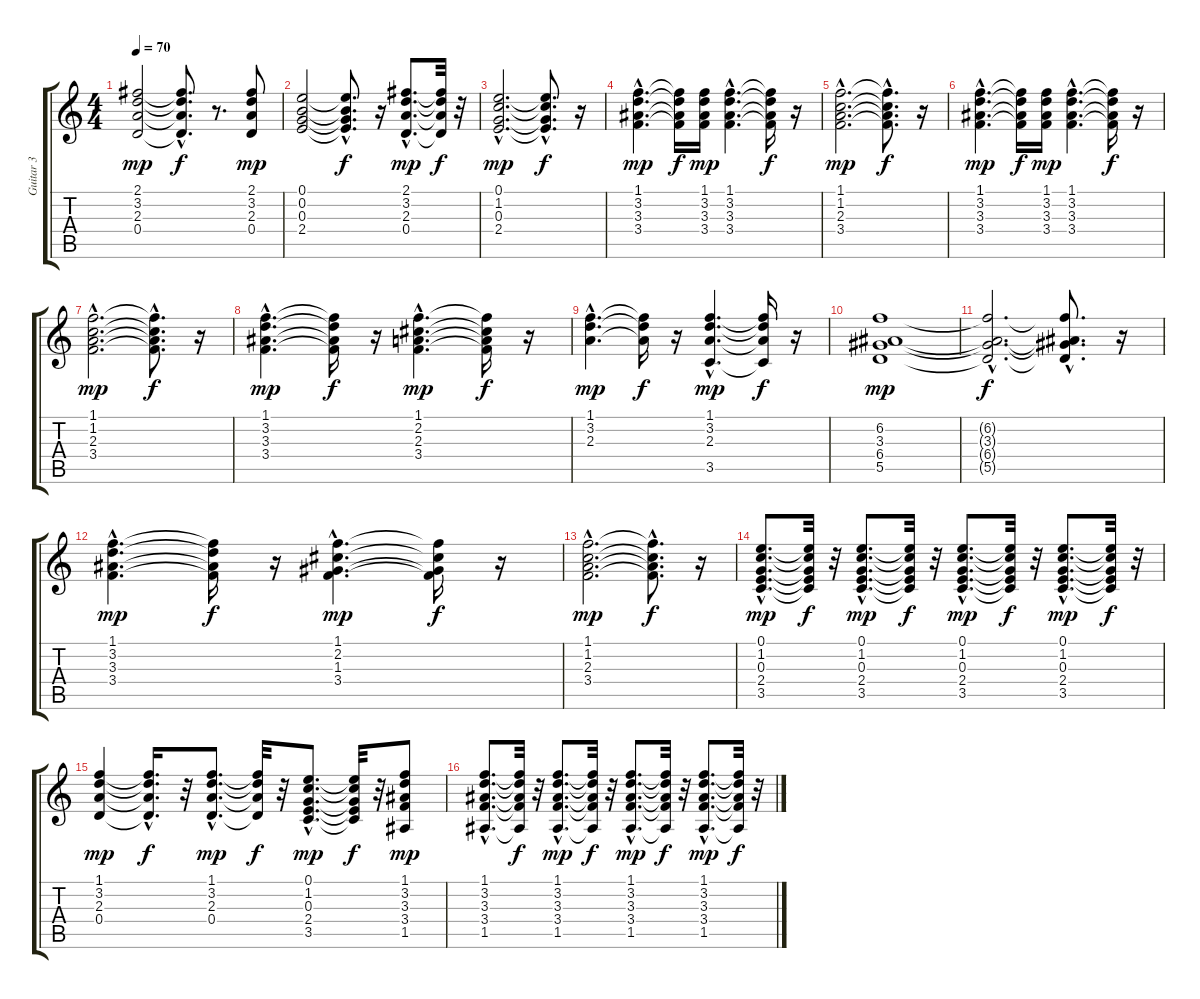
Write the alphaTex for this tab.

\track ("Guitar 3" "Guitar 3") {instrument acousticguitarsteel}
\staff {score tabs}
\tuning (E4 B3 G3 D3 A2 E2) {hide}
\ts (4 4)
\tempo 70
\clef g2
\ks c
(2.1 3.2 2.3 0.4).2{dy mp} (2.1{hac t} 3.2{hac t} 2.3{hac t} 0.4{hac t}).8{d dy f} r.8{d} (2.1 3.2 2.3 0.4).8{dy mp} |
(0.1 0.2 0.3 2.4).2 (0.1{hac t} 0.2{hac t} 0.3{hac t} 2.4{hac t}).8{d dy f} r.16 (2.1{hac} 3.2{hac} 2.3{hac} 0.4{hac}).8{d dy mp} (2.1{t} 3.2{t} 2.3{t} 0.4{t}).32{dy f} r.32 |
(0.1{hac} 1.2{hac} 0.3{hac} 2.4{hac}).2{d dy mp} (0.1{hac t} 1.2{hac t} 0.3{hac t} 2.4{hac t}).8{d dy f} r.16 |
(1.1{hac} 3.2{hac} 3.3{hac} 3.4{hac}).4{d dy mp instrument distortionguitar} (1.1{t} 3.2{t} 3.3{t} 3.4{t}).16{dy f} (1.1 3.2 3.3 3.4).16{dy mp} (1.1{hac} 3.2{hac} 3.3{hac} 3.4{hac}).4{d} (1.1{t} 3.2{t} 3.3{t} 3.4{t}).16{dy f} r.16 |
(1.1{hac} 1.2{hac} 2.3{hac} 3.4{hac}).2{d dy mp} (1.1{hac t} 1.2{hac t} 2.3{hac t} 3.4{hac t}).8{d dy f} r.16 |
(1.1{hac} 3.2{hac} 3.3{hac} 3.4{hac}).4{d dy mp} (1.1{t} 3.2{t} 3.3{t} 3.4{t}).16{dy f} (1.1 3.2 3.3 3.4).16{dy mp} (1.1{hac} 3.2{hac} 3.3{hac} 3.4{hac}).4{d} (1.1{t} 3.2{t} 3.3{t} 3.4{t}).16{dy f} r.16 |
(1.1{hac} 1.2{hac} 2.3{hac} 3.4{hac}).2{d dy mp} (1.1{hac t} 1.2{hac t} 2.3{hac t} 3.4{hac t}).8{d dy f} r.16 |
(1.1{hac} 3.2{hac} 3.3{hac} 3.4{hac}).4{d dy mp} (1.1{t} 3.2{t} 3.3{t} 3.4{t}).16{dy f} r.16 (1.1{hac} 2.2{hac} 2.3{hac} 3.4{hac}).4{d dy mp} (1.1{t} 2.2{t} 2.3{t} 3.4{t}).16{dy f} r.16 |
(1.1{hac} 3.2{hac} 2.3{hac}).4{d dy mp} (1.1{t} 3.2{t} 2.3{t}).16{dy f} r.16 (1.1{hac} 3.2{hac} 2.3{hac} 3.5{hac}).4{d dy mp} (1.1{t} 3.2{t} 2.3{t} 3.5{t}).16{dy f} r.16 |
(6.2 3.3 6.4 5.5).1{dy mp} |
(6.2{hac t} 3.3{hac t} 6.4{hac t} 5.5{hac t}).2{d dy f} (6.2{hac t} 3.3{hac t} 6.4{hac t} 5.5{hac t}).8{d} r.16 |
(1.1{hac} 3.2{hac} 3.3{hac} 3.4{hac}).4{d dy mp} (1.1{t} 3.2{t} 3.3{t} 3.4{t}).16{dy f} r.16 (1.1{hac} 2.2{hac} 1.3{hac} 3.4{hac}).4{d dy mp} (1.1{t} 2.2{t} 1.3{t} 3.4{t}).16{dy f} r.16 |
(1.1{hac} 1.2{hac} 2.3{hac} 3.4{hac}).2{d dy mp} (1.1{hac t} 1.2{hac t} 2.3{hac t} 3.4{hac t}).8{d dy f} r.16 |
(0.1{hac} 1.2{hac} 0.3{hac} 2.4{hac} 3.5{hac}).8{d dy mp instrument acousticgrandpiano} (0.1{t} 1.2{t} 0.3{t} 2.4{t} 3.5{t}).32{dy f} r.32 (0.1{hac} 1.2{hac} 0.3{hac} 2.4{hac} 3.5{hac}).8{d dy mp} (0.1{t} 1.2{t} 0.3{t} 2.4{t} 3.5{t}).32{dy f} r.32 (0.1{hac} 1.2{hac} 0.3{hac} 2.4{hac} 3.5{hac}).8{d dy mp} (0.1{t} 1.2{t} 0.3{t} 2.4{t} 3.5{t}).32{dy f} r.32 (0.1{hac} 1.2{hac} 0.3{hac} 2.4{hac} 3.5{hac}).8{d dy mp} (0.1{t} 1.2{t} 0.3{t} 2.4{t} 3.5{t}).32{dy f} r.32 |
(1.1 3.2 2.3 0.4).4{dy mp} (1.1{hac t} 3.2{hac t} 2.3{hac t} 0.4{hac t}).16{d dy f} r.32 (1.1{hac} 3.2{hac} 2.3{hac} 0.4{hac}).8{d dy mp} (1.1{t} 3.2{t} 2.3{t} 0.4{t}).32{dy f} r.32 (0.1{hac} 1.2{hac} 0.3{hac} 2.4{hac} 3.5{hac}).8{d dy mp} (0.1{t} 1.2{t} 0.3{t} 2.4{t} 3.5{t}).32{dy f} r.32 (1.1 3.2 3.3 3.4 1.5).8{dy mp} |
(1.1{hac} 3.2{hac} 3.3{hac} 3.4{hac} 1.5{hac}).8{d} (1.1{t} 3.2{t} 3.3{t} 3.4{t} 1.5{t}).32{dy f} r.32 (1.1{hac} 3.2{hac} 3.3{hac} 3.4{hac} 1.5{hac}).8{d dy mp} (1.1{t} 3.2{t} 3.3{t} 3.4{t} 1.5{t}).32{dy f} r.32 (1.1{hac} 3.2{hac} 3.3{hac} 3.4{hac} 1.5{hac}).8{d dy mp} (1.1{t} 3.2{t} 3.3{t} 3.4{t} 1.5{t}).32{dy f} r.32 (1.1{hac} 3.2{hac} 3.3{hac} 3.4{hac} 1.5{hac}).8{d dy mp} (1.1{t} 3.2{t} 3.3{t} 3.4{t} 1.5{t}).32{dy f} r.32
